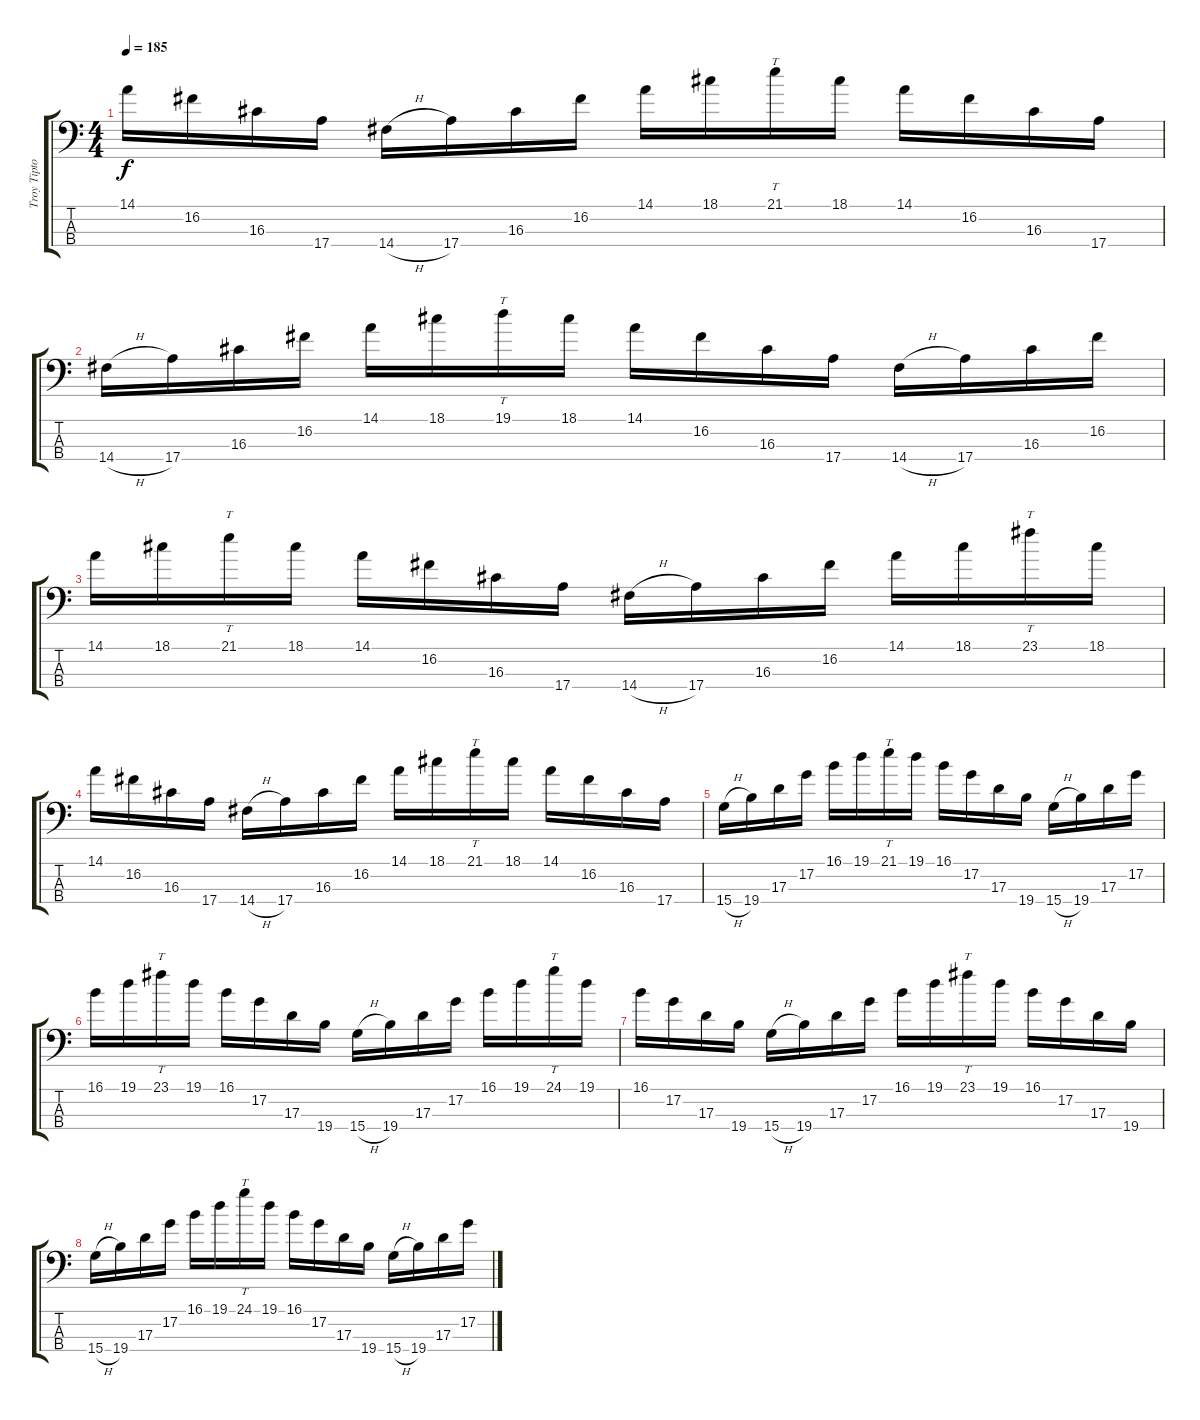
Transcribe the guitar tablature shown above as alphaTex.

\track ("Troy Tipton (Bass)" "Troy Tipto") {instrument electricbassfinger}
\staff {score tabs}
\tuning (G2 D2 A1 E1) {hide}
\ts (4 4)
\tempo 185
\clef f4
\ks c
14.1.16{dy f} 16.2.16 16.3.16 17.4.16 14.4{h}.16 17.4.16 16.3.16 16.2.16 14.1.16 18.1.16 21.1.16{tt} 18.1.16 14.1.16 16.2.16 16.3.16 17.4.16 |
14.4{h}.16 17.4.16 16.3.16 16.2.16 14.1.16 18.1.16 19.1.16{tt} 18.1.16 14.1.16 16.2.16 16.3.16 17.4.16 14.4{h}.16 17.4.16 16.3.16 16.2.16 |
14.1.16 18.1.16 21.1.16{tt} 18.1.16 14.1.16 16.2.16 16.3.16 17.4.16 14.4{h}.16 17.4.16 16.3.16 16.2.16 14.1.16 18.1.16 23.1.16{tt} 18.1.16 |
14.1.16 16.2.16 16.3.16 17.4.16 14.4{h}.16 17.4.16 16.3.16 16.2.16 14.1.16 18.1.16 21.1.16{tt} 18.1.16 14.1.16 16.2.16 16.3.16 17.4.16 |
15.4{h}.16 19.4.16 17.3.16 17.2.16 16.1.16 19.1.16 21.1.16{tt} 19.1.16 16.1.16 17.2.16 17.3.16 19.4.16 15.4{h}.16 19.4.16 17.3.16 17.2.16 |
16.1.16 19.1.16 23.1.16{tt} 19.1.16 16.1.16 17.2.16 17.3.16 19.4.16 15.4{h}.16 19.4.16 17.3.16 17.2.16 16.1.16 19.1.16 24.1.16{tt} 19.1.16 |
16.1.16 17.2.16 17.3.16 19.4.16 15.4{h}.16 19.4.16 17.3.16 17.2.16 16.1.16 19.1.16 23.1.16{tt} 19.1.16 16.1.16 17.2.16 17.3.16 19.4.16 |
15.4{h}.16 19.4.16 17.3.16 17.2.16 16.1.16 19.1.16 24.1.16{tt} 19.1.16 16.1.16 17.2.16 17.3.16 19.4.16 15.4{h}.16 19.4.16 17.3.16 17.2.16
